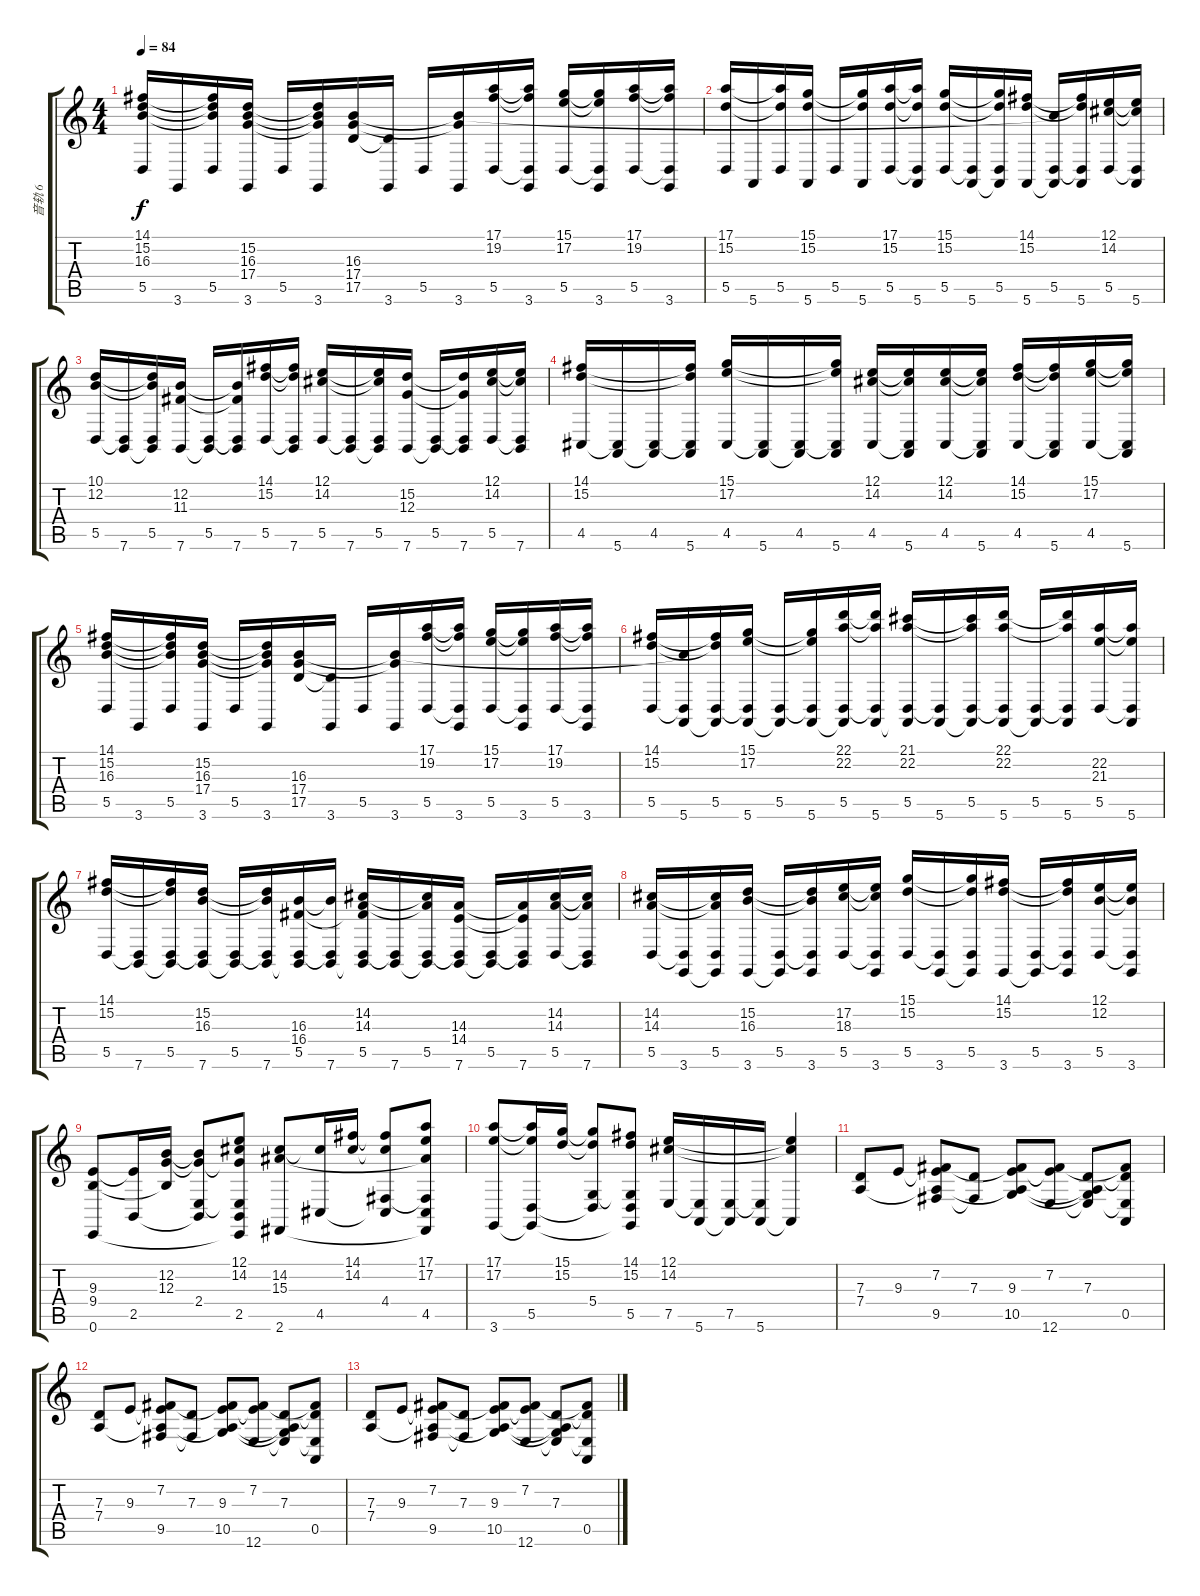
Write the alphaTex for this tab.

\track ("音轨 6" "音轨 6") {instrument brightacousticpiano}
\staff {score tabs}
\tuning (E4 B3 G3 D3 A2 E2) {hide}
\ts (4 4)
\tempo 84
\clef g2
\ks c
(14.1 15.2 16.3 5.5).16{dy f} 3.6.16 (14.1{t} 15.2{t} 16.3{t} 5.5).16 (15.2 16.3 17.4 3.6).16 5.5.16 (15.2{t} 16.3{t} 17.4{t} 3.6).16 (16.3 17.4 17.5).16 (17.5{t} 3.6).16 5.5.16 (16.3{t} 17.4{t} 3.6).16 (17.1 19.2 5.5).16 (17.1{t} 19.2{t} 5.5{t} 3.6).16 (15.1 17.2 5.5).16 (15.1{t} 17.2{t} 5.5{t} 3.6).16 (17.1 19.2 5.5).16 (17.1{t} 19.2{t} 5.5{t} 3.6).16 |
(17.1 15.2 5.5).16 5.6.16 (17.1{t} 15.2{t} 5.5).16 (15.1 15.2 5.6).16 5.5.16 (15.1{t} 15.2{t} 5.6).16 (17.1 15.2 5.5).16 (17.1{t} 15.2{t} 5.5{t} 5.6).16 (15.1 15.2 5.5).16 (5.5{t} 5.6).16 (15.1{t} 15.2{t} 5.5 5.6{t}).16 (14.1 15.2 5.6).16 (16.3{t} 5.5 5.6{t}).16 (14.1{t} 15.2{t} 5.5{t} 5.6).16 (12.1 14.2 5.5).16 (12.1{t} 14.2{t} 5.5{t} 5.6).16 |
(10.1 12.2 5.5).16 (5.5{t} 7.6).16 (10.1{t} 12.2{t} 5.5 7.6{t}).16 (12.2 11.3 7.6).16 (5.5 7.6{t}).16 (12.2{t} 11.3{t} 5.5{t} 7.6).16 (14.1 15.2 5.5).16 (14.1{t} 15.2{t} 5.5{t} 7.6).16 (12.1 14.2 5.5).16 (5.5{t} 7.6).16 (12.1{t} 14.2{t} 5.5 7.6{t}).16 (15.2 12.3 7.6).16 (5.5 7.6{t}).16 (15.2{t} 12.3{t} 5.5{t} 7.6).16 (12.1 14.2 5.5).16 (12.1{t} 14.2{t} 5.5{t} 7.6).16 |
(14.1 15.2 4.5).16 (4.5{t} 5.6).16 (4.5 5.6{t}).16 (14.1{t} 15.2{t} 4.5{t} 5.6).16 (15.1 17.2 4.5).16 (4.5{t} 5.6).16 (4.5 5.6{t}).16 (15.1{t} 17.2{t} 4.5{t} 5.6).16 (12.1 14.2 4.5).16 (12.1{t} 14.2{t} 4.5{t} 5.6).16 (12.1 14.2 4.5).16 (12.1{t} 14.2{t} 4.5{t} 5.6).16 (14.1 15.2 4.5).16 (14.1{t} 15.2{t} 4.5{t} 5.6).16 (15.1 17.2 4.5).16 (15.1{t} 17.2{t} 4.5{t} 5.6).16 |
(14.1 15.2 16.3 5.5).16 3.6.16 (14.1{t} 15.2{t} 16.3{t} 5.5).16 (15.2 16.3 17.4 3.6).16 5.5.16 (15.2{t} 16.3{t} 17.4{t} 3.6).16 (16.3 17.4 17.5).16 (17.5{t} 3.6).16 5.5.16 (16.3{t} 17.4{t} 3.6).16 (17.1 19.2 5.5).16 (17.1{t} 19.2{t} 5.5{t} 3.6).16 (15.1 17.2 5.5).16 (15.1{t} 17.2{t} 5.5{t} 3.6).16 (17.1 19.2 5.5).16 (17.1{t} 19.2{t} 5.5{t} 3.6).16 |
(14.1 15.2 5.5).16 (16.3{t} 5.5{t} 5.6).16 (14.1{t} 15.2{t} 5.5 5.6{t}).16 (15.1 17.2 5.5{t} 5.6).16 (5.5 5.6{t}).16 (15.1{t} 17.2{t} 5.5{t} 5.6).16 (22.1 22.2 5.5 5.6{t}).16 (22.1{t} 22.2{t} 5.5{t} 5.6).16 (21.1 22.2 5.5 5.6{t}).16 (5.5{t} 5.6).16 (21.1{t} 22.2{t} 5.5 5.6{t}).16 (22.1 22.2 5.5{t} 5.6).16 (5.5 5.6{t}).16 (22.1{t} 22.2{t} 5.5{t} 5.6).16 (22.2 21.3 5.5).16 (22.2{t} 21.3{t} 5.5{t} 5.6).16 |
(14.1 15.2 5.5).16 (5.5{t} 7.6).16 (14.1{t} 15.2{t} 5.5 7.6{t}).16 (15.2 16.3 5.5{t} 7.6).16 (5.5 7.6{t}).16 (15.2{t} 16.3{t} 5.5{t} 7.6).16 (16.3 16.4 5.5 7.6{t}).16 (16.3{t} 5.5{t} 7.6).16 (14.2 14.3 16.4{t} 5.5 7.6{t}).16 (5.5{t} 7.6).16 (14.2{t} 14.3{t} 5.5 7.6{t}).16 (14.3 14.4 5.5{t} 7.6).16 (5.5 7.6{t}).16 (14.3{t} 14.4{t} 5.5{t} 7.6).16 (14.2 14.3 5.5).16 (14.2{t} 14.3{t} 5.5{t} 7.6).16 |
(14.2 14.3 5.5).16 (5.5{t} 3.6).16 (14.2{t} 14.3{t} 5.5 3.6{t}).16 (15.2 16.3 3.6).16 (5.5 3.6{t}).16 (15.2{t} 16.3{t} 5.5{t} 3.6).16 (17.2 18.3 5.5).16 (17.2{t} 18.3{t} 5.5{t} 3.6).16 (15.1 15.2 5.5).16 (5.5{t} 3.6).16 (15.1{t} 15.2{t} 5.5 3.6{t}).16 (14.1 15.2 3.6).16 (5.5 3.6{t}).16 (14.1{t} 15.2{t} 5.5{t} 3.6).16 (12.1 12.2 5.5).16 (12.1{t} 12.2{t} 5.5{t} 3.6).16 |
(9.3 9.4 0.6).8 (9.3{t} 2.5).16 (12.2 12.3 9.4{t}).16 (12.2{t} 12.3{t} 2.4 2.5{t}).8 (12.1 14.2 12.3{t} 2.4{t} 2.5 0.6{t}).8 (14.2 15.3 2.6).8 (14.2{t} 4.5).16 (14.1 14.2).16 (14.1{t} 14.2{t} 4.4 4.5{t}).8 (17.1 17.2 15.3{t} 4.4{t} 4.5 2.6{t}).8 |
(17.1 17.2 3.6).8 (17.1{t} 17.2{t} 5.5 3.6{t}).16 (15.1 15.2).16 (15.1{t} 15.2{t} 5.4 5.5{t}).8 (14.1 15.2 5.4{t} 5.5 3.6{t}).8 (12.1 14.2 7.5).16 (7.5{t} 5.6).16 (7.5 5.6{t}).16 (7.5{t} 5.6).16 (12.1{t} 14.2{t} 5.6{t}).4 |
(7.3 7.4).8 9.3.8 (7.2 9.3{t} 7.4{t} 9.5).8 (7.3 9.5{t}).8 (7.2{t} 9.3 7.4{t} 10.5).8 (7.2 9.3{t} 12.6).8 (7.3 7.4{t} 10.5{t} 12.6{t}).8 (7.2{t} 7.3{t} 0.5 12.6{t}).8 |
(7.3 7.4).8 9.3.8 (7.2 9.3{t} 7.4{t} 9.5).8 (7.3 9.5{t}).8 (7.2{t} 9.3 7.4{t} 10.5).8 (7.2 9.3{t} 12.6).8 (7.3 7.4{t} 10.5{t} 12.6{t}).8 (7.2{t} 7.3{t} 0.5 12.6{t}).8 |
(7.3 7.4).8 9.3.8 (7.2 9.3{t} 7.4{t} 9.5).8 (7.3 9.5{t}).8 (7.2{t} 9.3 7.4{t} 10.5).8 (7.2 9.3{t} 12.6).8 (7.3 7.4{t} 10.5{t} 12.6{t}).8 (7.2{t} 7.3{t} 0.5 12.6{t}).8
